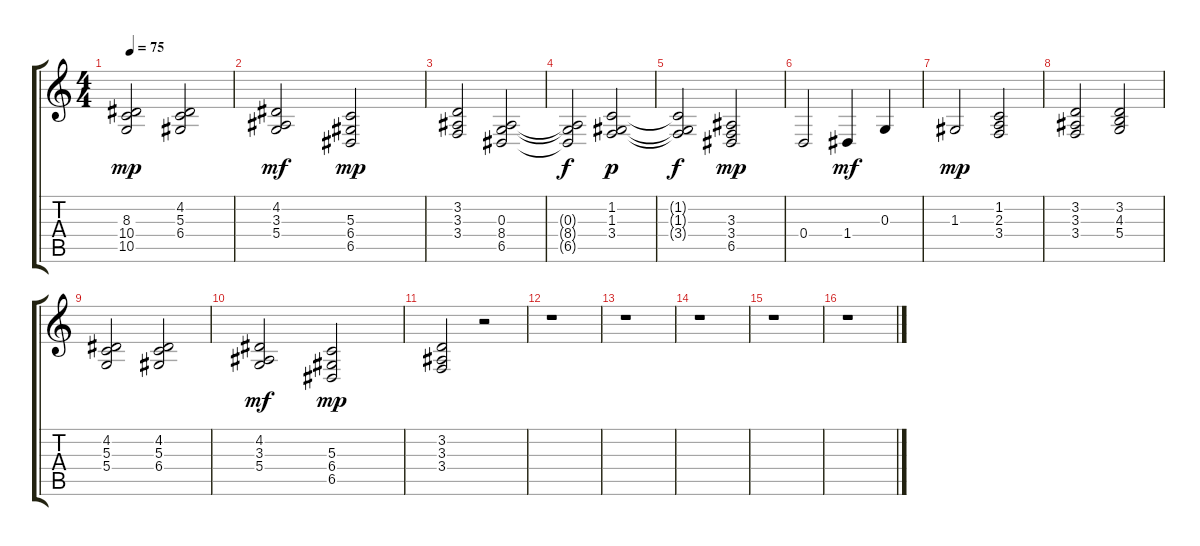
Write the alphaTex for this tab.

\track "" {instrument stringensemble1}
\staff {score tabs}
\tuning (E4 B3 G3 D3 A2 E2) {hide}
\ts (4 4)
\tempo 75
\clef g2
\ks c
(8.3 10.4 10.5).2{dy mp} (4.2 5.3 6.4).2 |
(4.2 3.3 5.4).2{dy mf} (5.3 6.4 6.5).2{dy mp} |
(3.2 3.3 3.4).2 (0.3 8.4 6.5).2 |
(0.3{t} 8.4{t} 6.5{t}).2{dy f} (1.2 1.3 3.4).2{dy p} |
(1.2{t} 1.3{t} 3.4{t}).2{dy f} (3.3 3.4 6.5).2{dy mp} |
0.4.2 1.4.4{dy mf} 0.3.4 |
1.3.2{dy mp} (1.2 2.3 3.4).2 |
(3.2 3.3 3.4).2 (3.2 4.3 5.4).2 |
(4.2 5.3 5.4).2 (4.2 5.3 6.4).2 |
(4.2 3.3 5.4).2{dy mf} (5.3 6.4 6.5).2{dy mp} |
(3.2 3.3 3.4).2 r.2 |
r.1 |
r.1 |
r.1 |
r.1 |
r.1
